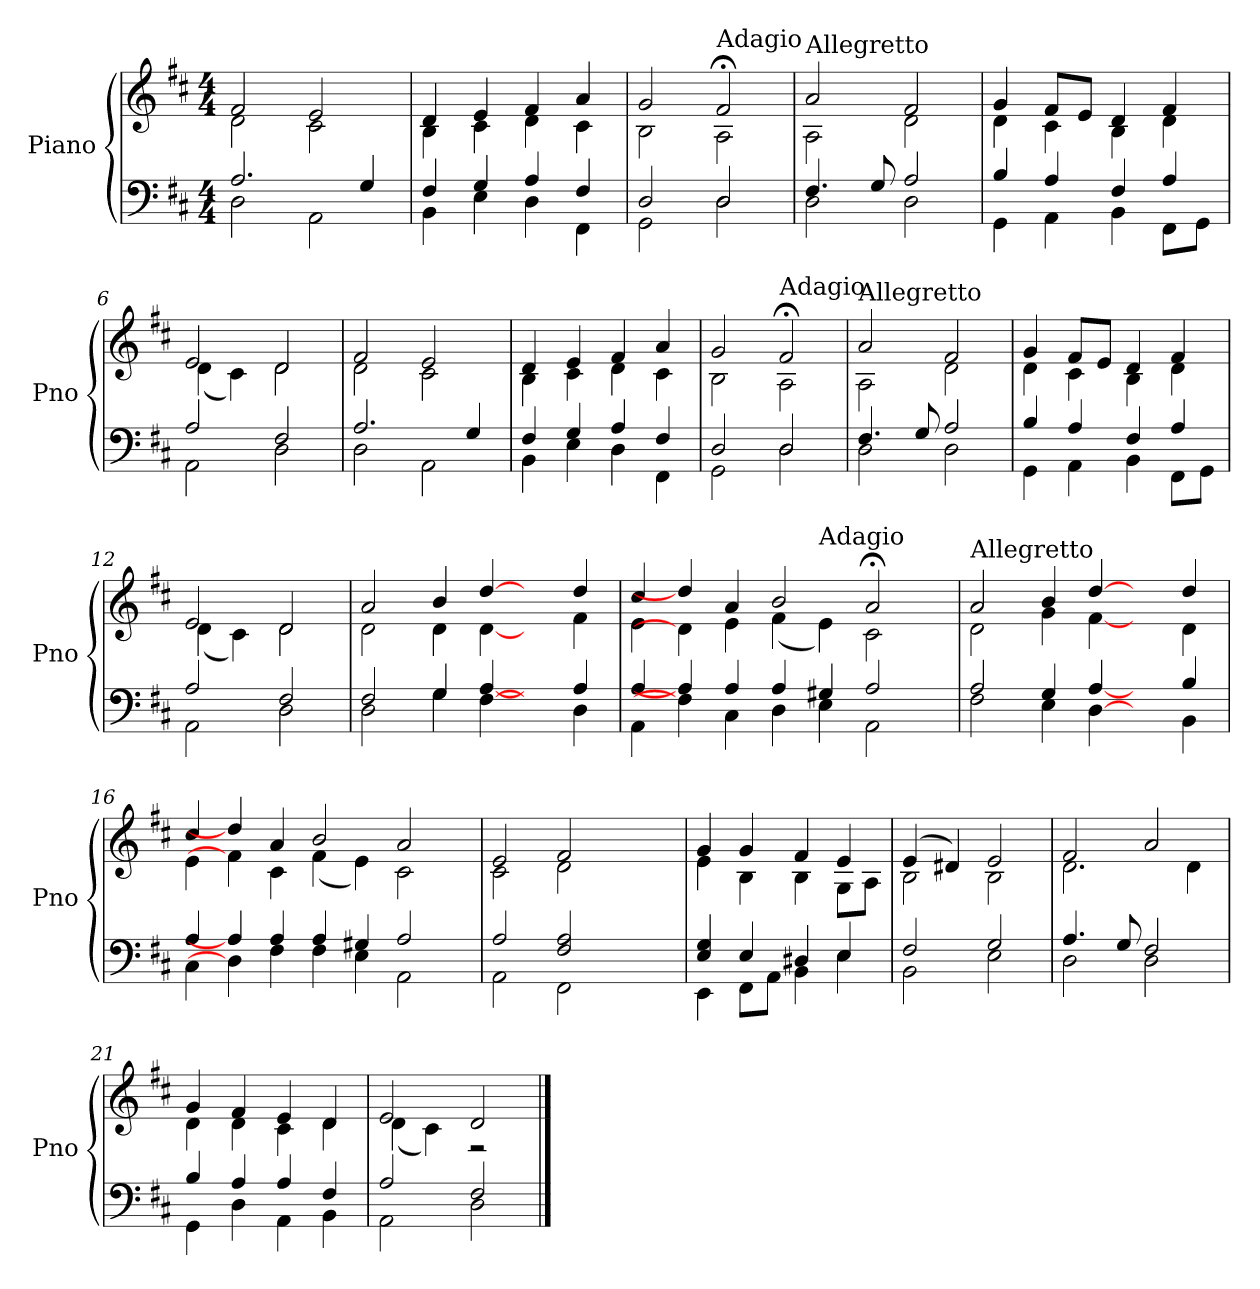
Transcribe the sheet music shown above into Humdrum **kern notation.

**kern	**kern
*part1	*part1
*staff2	*staff1
*I"Piano	*
*I'Pno	*
*clefF4	*clefG2
*k[f#c#]	*k[f#c#]
*D:	*D:
*M4/4	*M4/4
=1	=1
*^	*^
*	*^	*	*
1ryy	2.A/	2D\	2f#/	2d\
.	.	2AA\	2e/	2c#\
.	4G/	.	.	.
=2	=2	=2	=2	=2
1ryy	4F#/	4BB\	4d/	4B\
.	4G/	4E\	4e/	4c#\
.	4A/	4D\	4f#/	4d\
.	4F#/	4FF#\	4a/	4c#\
=3	=3	=3	=3	=3
1ryy	2D/	2GG\	2g/	2B\
!	!	!	!LO:TX:a:t=Adagio	!
.	2D/	2D\	2f#;</	2A\
=4	=4	=4	=4	=4
!	!	!	!LO:TX:a:t=Allegretto	!
1ryy	4.F#/	2D\	2a/	2A\
.	8G/	.	.	.
.	2A/	2D\	2f#/	2d\
=5	=5	=5	=5	=5
1ryy	4B/	4GG\	4g/	4d\
.	4A/	4AA\	8f#/L	4c#\
.	.	.	8e/J	.
.	4F#/	4BB\	4d/	4B\
.	4A/	8FF#\L	4f#/	4d\
.	.	8GG\J	.	.
=6	=6	=6	=6	=6
1ryy	2A/	2AA\	2e/	(4d\
.	.	.	.	4c#\)
.	2F#/	2D\	2d/	2d\
=7	=7	=7	=7	=7
1ryy	2.A/	2D\	2f#/	2d\
.	.	2AA\	2e/	2c#\
.	4G/	.	.	.
!!LO:LB:g=z	!!
=8	=8	=8	=8	=8
1ryy	4F#/	4BB\	4d/	4B\
.	4G/	4E\	4e/	4c#\
.	4A/	4D\	4f#/	4d\
.	4F#/	4FF#\	4a/	4c#\
=9	=9	=9	=9	=9
1ryy	2D/	2GG\	2g/	2B\
!	!	!	!LO:TX:a:t=Adagio	!
.	2D/	2D\	2f#;</	2A\
=10	=10	=10	=10	=10
!	!	!	!LO:TX:a:t=Allegretto	!
1ryy	4.F#/	2D\	2a/	2A\
.	8G/	.	.	.
.	2A/	2D\	2f#/	2d\
=11	=11	=11	=11	=11
1ryy	4B/	4GG\	4g/	4d\
.	4A/	4AA\	8f#/L	4c#\
.	.	.	8e/J	.
.	4F#/	4BB\	4d/	4B\
.	4A/	8FF#\L	4f#/	4d\
.	.	8GG\J	.	.
=12	=12	=12	=12	=12
1ryy	2A/	2AA\	2e/	(4d\
.	.	.	.	4c#\)
.	2F#/	2D\	2d/	2d\
=13	=13	=13	=13	=13
1ryy	2F#/	2D\	2a/	2d\
.	4G/	4G\	4b/	4d\
.	[4A/	[4F#\	[4dd/	[4d\
2ryy	4ryy	4ryy	4ryy	4ryy
.	4A/	4D\	4dd/	4f#\
!!LO:LB:g=z	!!
=14	=14	=14	=14	=14
1ryy	4A/	4AA\	4cc#/	4e\
.	4A/]	4F#\]	4dd/]	4d\]
.	4A/	4C#\	4a/	4e\
.	4A/	4D\	2b/	(4f#\
!	!	!	!	!LO:TX:a:t=Adagio
2ryy	4G#X/	4E\	.	4e\)
.	2A/	2AA\	2a;</	2c#\
4ryy	.	.	.	.
=15	=15	=15	=15	=15
!	!	!	!LO:TX:a:t=Allegretto	!
1ryy	2A/	2F#\	2a/	2d\
.	4G/	4E\	4b/	4g\
.	[4A/	[4D\	[4dd/	[4f#\
2ryy	4ryy	4ryy	4ryy	4ryy
.	4B/	4BB\	4dd/	4d\
=16	=16	=16	=16	=16
1ryy	4A/	4C#\	4cc#/	4e\
.	4A/]	4D\]	4dd/]	4f#\]
.	4A/	4F#\	4a/	4c#\
.	4A/	4F#\	2b/	(4f#\
2ryy	4G#X/	4E\	.	4e\)
.	2A/	2AA\	2a/	2c#\
4ryy	.	.	.	.
=17	=17	=17	=17	=17
1ryy	2A/	2AA\	2e/	2c#\
.	2F#/ 2A/	2FF#\	2f#/	2d\
2ryy	2ryy	2ryy	2ryy	2ryy
=18	=18	=18	=18	=18
1ryy	4E/ 4G/	4EE\	4g/	4e\
.	4E/	8FF#\L	4g/	4B\
.	.	8AA\J	.	.
.	4D#X/	4BB\	4f#/	4B\
.	4E/	4E\	4e/	8G\L
.	.	.	.	8A\J
=19	=19	=19	=19	=19
1ryy	2F#/	2BB\	(4e/	2B\
.	.	.	4d#X/)	.
.	2G/	2E\	2e/	2B\
!!LO:LB:g=z	!!
=20	=20	=20	=20	=20
1ryy	4.A/	2D\	2f#/	2.d\
.	8G/	.	.	.
.	2F#/	2D\	2a/	.
.	.	.	.	4d\
=21	=21	=21	=21	=21
1ryy	4B/	4GG\	4g/	4d\
.	4A/	4D\	4f#/	4d\
.	4A/	4AA\	4e/	4c#\
.	4F#/	4BB\	4d/	4d\
=22	=22	=22	=22	=22
*	*	*	*	*^
1ryy	2A/	2AA\	2e/	(4d\	2ryy
.	.	.	.	4c#\)	.
.	2F#/	2D\	2d/	2r	2ryy
*v	*v	*v	*	*	*
*	*v	*v	*v
==	==
*-	*-
